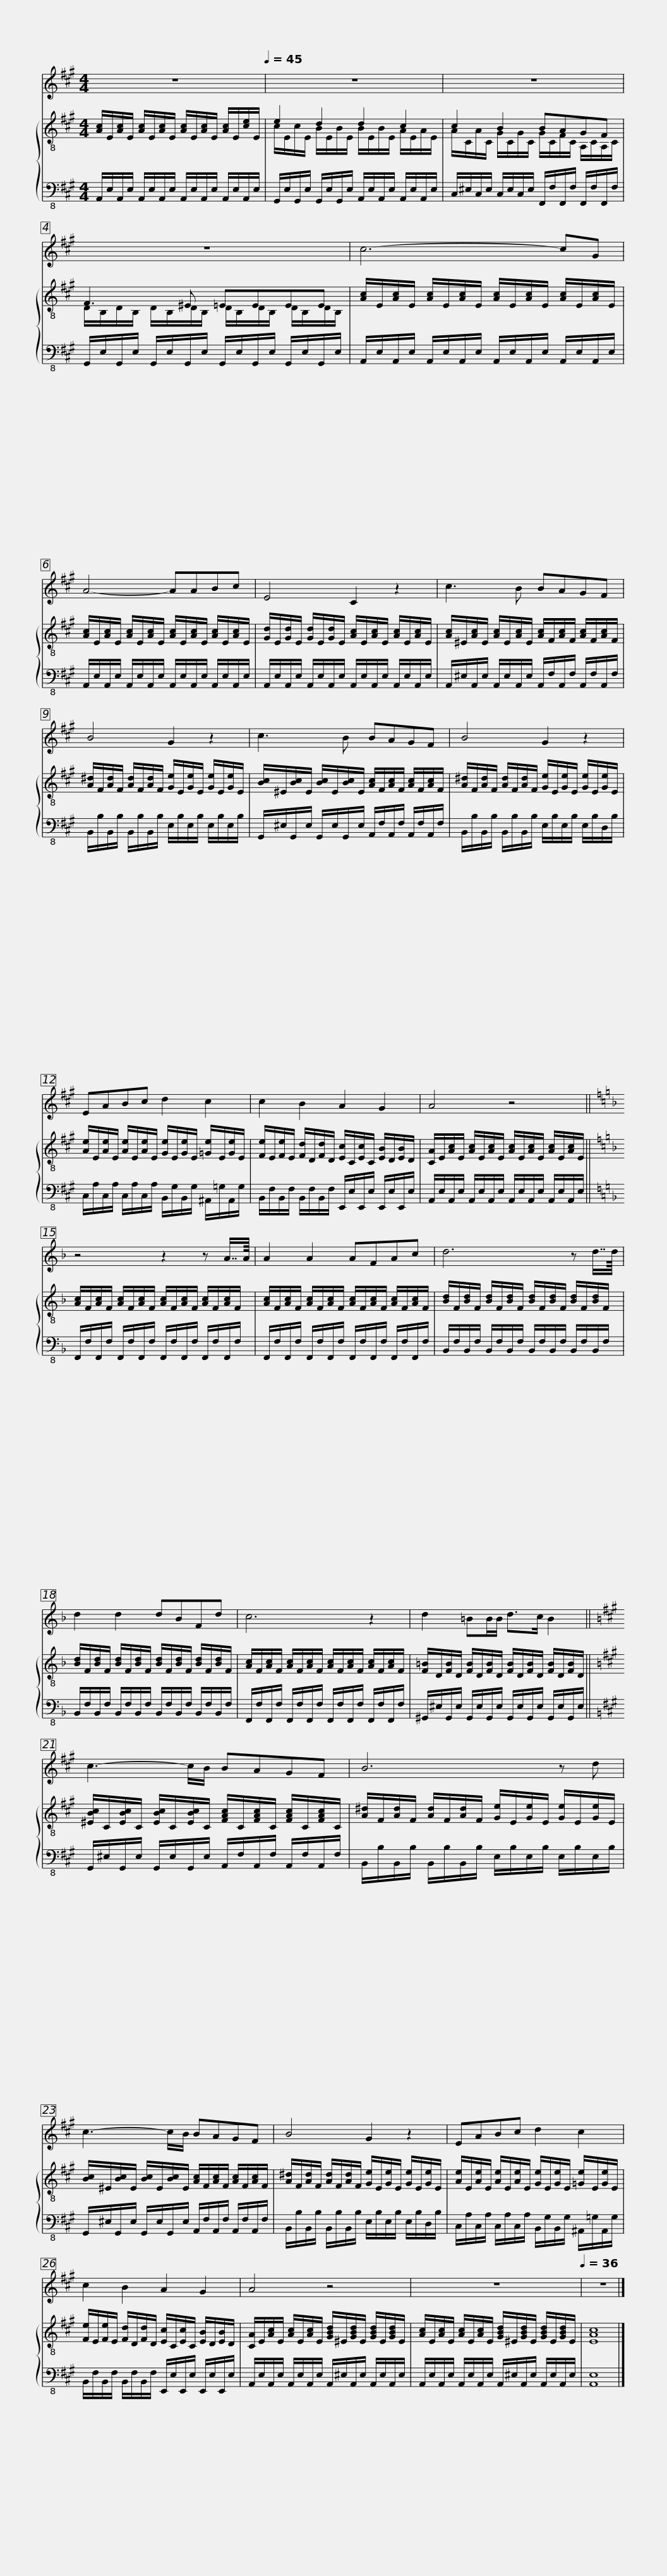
X:1
%%score 1 { ( 2 4 ) | 3 }
L:1/8
M:4/4
I:linebreak $
K:A
V:1 treble
V:2 treble-8
V:4 treble-8
V:3 bass-8
V:1
 z8[Q:1/4=45] | z8 |$ z8 | z8 |$ c6- cG | %5
 A4- AABc | E4 C2 z2 |$ c3 B BAGF | B4 G2 z2 |$ c3 B BAGF | %10
 B4 G2 z2 |$ EABc d2 c2 | c2 B2 A2 G2 | A4 z4 ||$[K:F] z4 z2 z A7/8A/8 | %15
 A2 A2 AFAc | d6 z d7/8d/8 |$ d2 d2 dBFd | c6 z2 |[K:F] d2 =BB/B/ d>c B2 ||$ %20
[K:A] c3- c/B/ BAGF | B6 z d |$ c3- c/B/ BAGF | B4 G2 z2 |$ EABc d2 c2 | %25
 c2 B2 A2 G2 | A4 z4 |$ z8[Q:1/4=42][Q:1/4=40][Q:1/4=38][Q:1/4=36] | z8 |] %29
V:2
 [Ac]/E/[Ac]/E/ [Ac]/E/[Ac]/E/ [Ac]/E/[Ac]/E/ [Ac]/E/[ce]/E/ | e2 d2 d2 c2 |$ c2 B2 BAGF | F3 ^E =EEEE |$ [Ac]/E/[Ac]/E/ [Ac]/E/[Ac]/E/ [Ac]/E/[Ac]/E/ [Ac]/E/[Ac]/E/ | %5
 [Ac]/E/[Ac]/E/ [Ac]/E/[Ac]/E/ [Ac]/E/[Ac]/E/ [Ac]/E/[Ac]/E/ | [Gd]/E/[Gd]/E/ [Gd]/E/[Gd]/E/ [Ac]/E/[Ac]/E/ [Ac]/E/[Ac]/E/ |$ [Ac]/^E/[Ac]/E/ [Ac]/E/[Ac]/E/ [Ac]/F/[Ac]/F/ [Ac]/F/[Ac]/F/ | [A^d]/F/[Ad]/F/ [Ad]/F/[Ad]/F/ [Ge]/E/[Ge]/E/ [Ge]/E/[Ge]/E/ |$ [Bc]/^E/[Bc]/E/ [Bc]/E/[Bc]/E/ [Ac]/F/[Ac]/F/ [Ac]/F/[Ac]/F/ | %10
 [A^d]/F/[Ad]/F/ [Ad]/F/[Ad]/F/ [Ge]/E/[Ge]/E/ [Ge]/E/[Ge]/E/ |$ [Ae]/E/[Ae]/E/ [Ae]/E/[Ae]/E/ [Ge]/E/[Ge]/E/ [=Ge]/E/[Ge]/E/ | [Fe]/E/[Fe]/E/ [Fd]/D/[Fd]/D/ [Ec]/C/[Ec]/C/ [EB]/D/[EB]/D/ | [CA]/E/[Ac]/E/ [Ac]/E/[Ac]/E/ [Ac]/E/[Ac]/E/ [Ac]/E/[Ac]/E/ ||$[K:F] [Ac]/F/[Ac]/F/ [Ac]/F/[Ac]/F/ [Ac]/F/[Ac]/F/ [Ac]/F/[Ac]/F/ | %15
 [Ac]/F/[Ac]/F/ [Ac]/F/[Ac]/F/ [Ac]/F/[Ac]/F/ [Ac]/F/[Ac]/F/ | [Bd]/F/[Bd]/F/ [Bd]/F/[Bd]/F/ [Bd]/F/[Bd]/F/ [Bd]/F/[Bd]/F/ |$ [Bd]/F/[Bd]/F/ [Bd]/F/[Bd]/F/ [Bd]/F/[Bd]/F/ [Bd]/F/[Bd]/F/ | [Ac]/F/[Ac]/F/ [Ac]/F/[Ac]/F/ [Ac]/F/[Ac]/F/ [Ac]/F/[Ac]/F/ |[K:F] [F=B]/D/[FB]/D/ [FB]/D/[FB]/D/ [FB]/D/[FB]/D/ [FB]/D/[FB]/D/ ||$ %20
[K:A] [^EBc]/C/[EBc]/C/ [EBc]/C/[EBc]/C/ [FAc]/C/[FAc]/C/ [FAc]/C/[FAc]/C/ | [A^d]/F/[Ad]/F/ [Ad]/F/[Ad]/F/ [Ge]/E/[Ge]/E/ [Ge]/E/[Ge]/E/ |$ [Bc]/^E/[Bc]/E/ [Bc]/E/[Bc]/E/ [Ac]/F/[Ac]/F/ [Ac]/F/[Ac]/F/ | [A^d]/F/[Ad]/F/ [Ad]/F/[Ad]/F/ [Ge]/E/[Ge]/E/ [Ge]/E/[Ge]/E/ |$ [Ae]/E/[Ae]/E/ [Ae]/E/[Ae]/E/ [Ge]/E/[Ge]/E/ [=Ge]/E/[Ge]/E/ | %25
 [Fe]/E/[Fe]/E/ [Fd]/D/[Fd]/D/ [Ec]/C/[Ec]/C/ [EB]/D/[EB]/D/ | [CA]/E/[Ac]/E/ [Ac]/E/[Ac]/E/ [GBd]/^E/[GBd]/E/ [GBd]/E/[GBd]/E/ |$ [Ac]/E/[Ac]/E/ [Ac]/E/[Ac]/E/ [GBd]/^E/[GBd]/E/ [GBd]/E/[GBd]/E/ | [EAc]8 |] %29
V:3
 A,,/E,/A,,/E,/ A,,/E,/A,,/E,/ A,,/E,/A,,/E,/ A,,/E,/A,,/E,/ | G,,/E,/G,,/E,/ G,,/E,/G,,/E,/ A,,/E,/A,,/E,/ A,,/E,/A,,/E,/ |$ C,/^E,/C,/E,/ C,/E,/C,/E,/ F,,/F,/F,,/F,/ F,,/F,/F,,/F,/ | G,,/E,/G,,/E,/ G,,/E,/G,,/E,/ G,,/E,/G,,/E,/ G,,/E,/G,,/E,/ |$ A,,/E,/A,,/E,/ A,,/E,/A,,/E,/ A,,/E,/A,,/E,/ A,,/E,/A,,/E,/ | %5
 A,,/E,/A,,/E,/ A,,/E,/A,,/E,/ A,,/E,/A,,/E,/ A,,/E,/A,,/E,/ | A,,/E,/A,,/E,/ A,,/E,/A,,/E,/ A,,/E,/A,,/E,/ A,,/E,/A,,/E,/ |$ A,,/^E,/A,,/E,/ A,,/E,/A,,/E,/ A,,/F,/A,,/F,/ A,,/F,/A,,/F,/ | B,,/B,/B,,/B,/ B,,/B,/B,,/B,/ E,/B,/E,/B,/ E,/B,/E,/B,/ |$ G,,/^E,/G,,/E,/ G,,/E,/G,,/E,/ A,,/F,/A,,/F,/ A,,/F,/A,,/F,/ | %10
 B,,/B,/B,,/B,/ B,,/B,/B,,/B,/ E,/B,/E,/B,/ E,/B,/D,/B,/ |$ C,/A,/C,/A,/ C,/A,/C,/A,/ B,,/G,/B,,/G,/ ^A,,/=G,/A,,/G,/ | B,,/F,/B,,/F,/ B,,/F,/B,,/F,/ E,,/E,/E,,/E,/ E,,/E,/E,,/E,/ | A,,/E,/A,,/E,/ A,,/E,/A,,/E,/ A,,/E,/A,,/E,/ A,,/E,/A,,/E,/ ||$[K:F] F,,/F,/F,,/F,/ F,,/F,/F,,/F,/ F,,/F,/F,,/F,/ F,,/F,/F,,/F,/ | %15
 F,,/F,/F,,/F,/ F,,/F,/F,,/F,/ F,,/F,/F,,/F,/ F,,/F,/F,,/F,/ | B,,/F,/B,,/F,/ B,,/F,/B,,/F,/ B,,/F,/B,,/F,/ B,,/F,/B,,/F,/ |$ B,,/F,/B,,/F,/ B,,/F,/B,,/F,/ B,,/F,/B,,/F,/ B,,/F,/B,,/F,/ | F,,/F,/F,,/F,/ F,,/F,/F,,/F,/ F,,/F,/F,,/F,/ F,,/F,/F,,/F,/ |[K:F] ^G,,/^E,/G,,/E,/ G,,/E,/G,,/E,/ G,,/E,/G,,/E,/ G,,/E,/G,,/E,/ ||$ %20
[K:A] G,,/^E,/G,,/E,/ G,,/E,/G,,/E,/ A,,/F,/A,,/F,/ A,,/F,/A,,/F,/ | B,,/B,/B,,/B,/ B,,/B,/B,,/B,/ E,/B,/E,/B,/ E,/B,/E,/B,/ |$ G,,/^E,/G,,/E,/ G,,/E,/G,,/E,/ A,,/F,/A,,/F,/ A,,/F,/A,,/F,/ | B,,/B,/B,,/B,/ B,,/B,/B,,/B,/ E,/B,/E,/B,/ E,/B,/D,/B,/ |$ C,/A,/C,/A,/ C,/A,/C,/A,/ B,,/G,/B,,/G,/ ^A,,/=G,/A,,/G,/ | %25
 B,,/F,/B,,/F,/ B,,/F,/B,,/F,/ E,,/E,/E,,/E,/ E,,/E,/E,,/E,/ | A,,/E,/A,,/E,/ A,,/E,/A,,/E,/ A,,/^E,/A,,/E,/ A,,/E,/A,,/E,/ |$ A,,/E,/A,,/E,/ A,,/E,/A,,/E,/ A,,/^E,/A,,/E,/ A,,/E,/A,,/E,/ | [A,,E,]8 |] %29
V:4
 x8 | c/E/c/E/ B/E/B/E/ B/E/B/E/ A/E/A/E/ |$ A/C/A/C/ G/C/G/C/ G/C/F/C/ A,/C/A,/C/ | D/B,/D/B,/ D/B,/D/B,/ D/B,/D/B,/ D/B,/D/B,/ |$ x8 | %5
 x8 | x8 |$ x8 | x8 |$ x8 | %10
 x8 |$ x8 | x8 | x8 ||$[K:F] x8 | %15
 x8 | x8 |$ x8 | x8 |[K:F] x8 ||$ %20
[K:A] x8 | x8 |$ x8 | x8 |$ x8 | %25
 x8 | x8 |$ x8 | x8 |] %29
